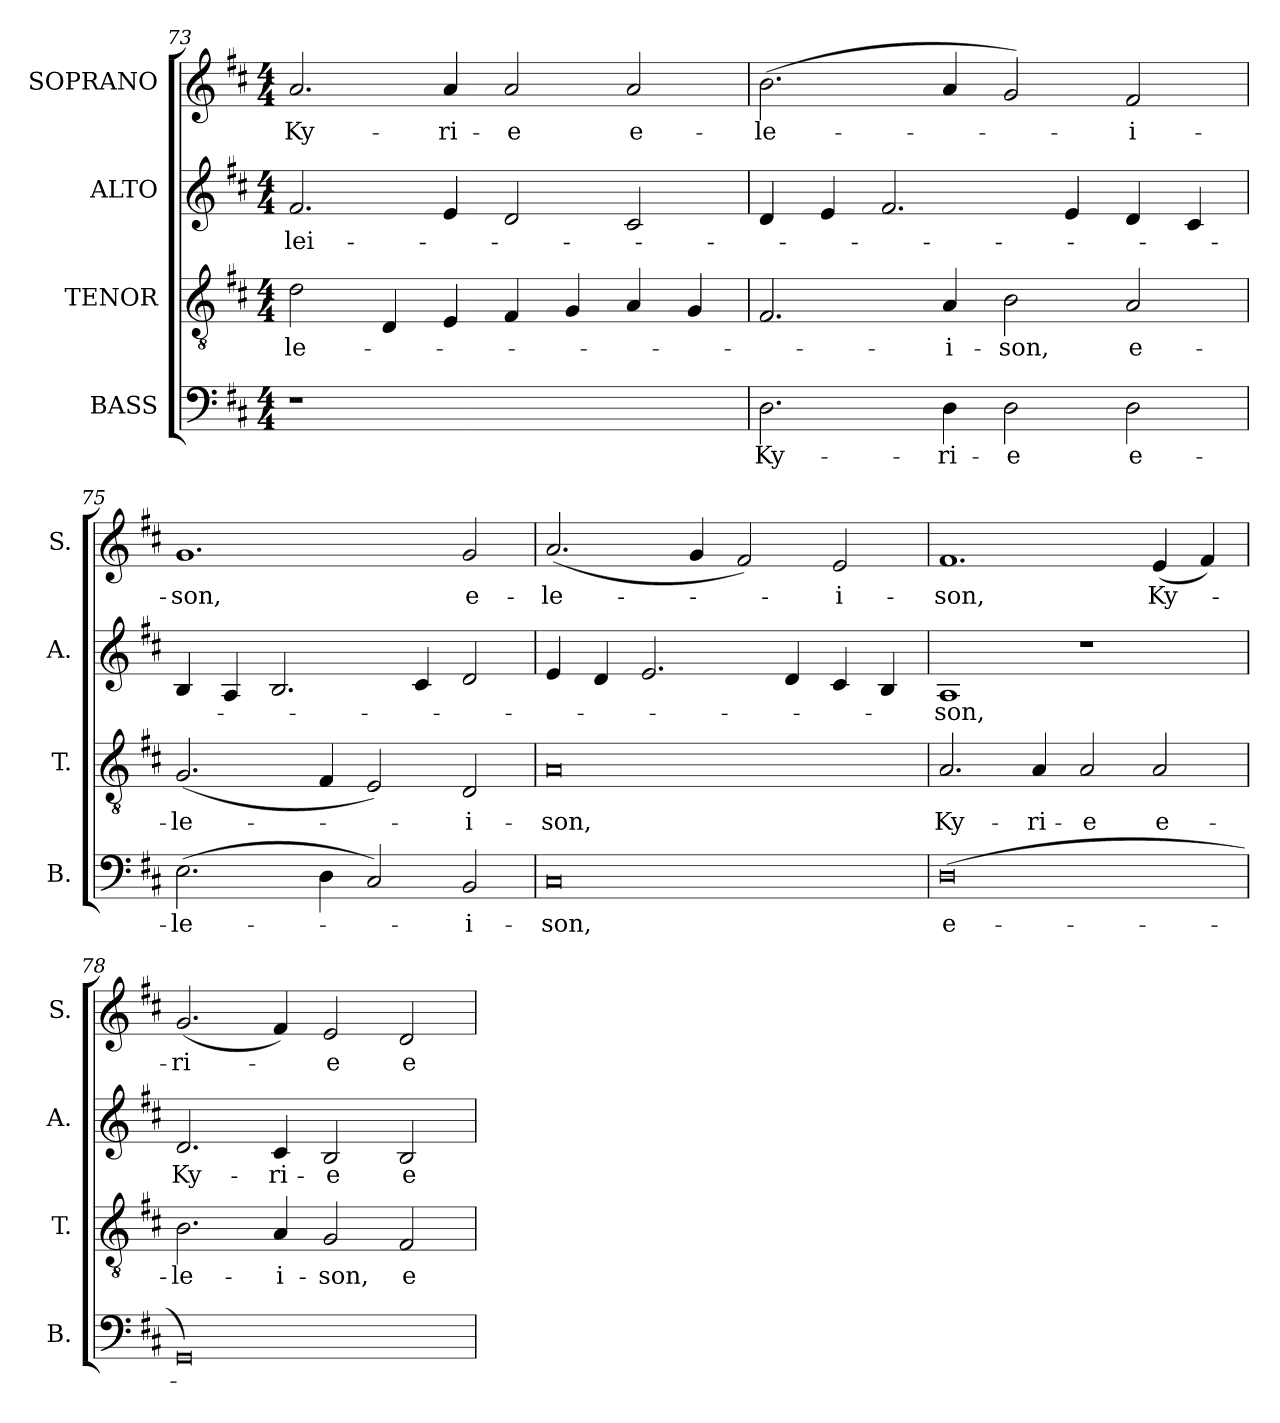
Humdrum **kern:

**kern	**text	**kern	**text	**kern	**text	**kern	**text
*part4	*part4	*part3	*part3	*part2	*part2	*part1	*part1
*staff4	*staff4	*staff3	*staff3	*staff2	*staff2	*staff1	*staff1
*I"BASS	*	*I"TENOR	*	*I"ALTO	*	*I"SOPRANO	*
*I'B.	*	*I'T.	*	*I'A.	*	*I'S.	*
*clefF4	*	*clefGv2	*	*clefG2	*	*clefG2	*
*	*	*ITrd7c12	*	*	*	*	*
*k[f#c#]	*	*k[f#c#]	*	*k[f#c#]	*	*k[f#c#]	*
*D:	*	*D:	*	*D:	*	*D:	*
*M4/4	*	*M4/4	*	*M4/4	*	*M4/4	*
=73	=73	=73	=73	=73	=73	=73	=73
!LO:N:vis=1	!	!	!	!	!	!	!
!	!	!	!LO:LY:b:color=#000000	!	!	!	!
!	!	!	!	!	!LO:LY:b:color=#000000	!	!
!	!	!	!	!	!	!	!LO:LY:b:color=#000000
1r	.	2Di\	-le-	2.f#i/	-lei-	2.ai/	Ky-
.	.	4DDi/	.	.	.	.	.
!	!	!	!	!	!	!	!LO:LY:b:color=#000000
.	.	4EEi/	.	4ei/	.	4ai/	-ri-
!	!	!	!	!	!	!	!LO:LY:b:color=#000000
1ryy	.	4FF#i/	.	2di/	.	2ai/	-e
.	.	4GGi/	.	.	.	.	.
!	!	!	!	!	!	!	!LO:LY:b:color=#000000
.	.	4AAi/	.	2c#i/	.	2ai/	e-
.	.	4GGi/	.	.	.	.	.
=74	=74	=74	=74	=74	=74	=74	=74
!	!LO:LY:b:color=#000000	!	!	!	!	!	!
!	!	!	!	!	!	!	!LO:LY:b:color=#000000
2.Di\	Ky-	2.FF#i/	.	4di/	.	(2.bi\	-le-
.	.	.	.	4ei/	.	.	.
.	.	.	.	2.f#i/	.	.	.
!	!LO:LY:b:color=#000000	!	!	!	!	!	!
!	!	!	!LO:LY:b:color=#000000	!	!	!	!
4Di\	-ri-	4AAi/	-i-	.	.	4ai/	.
!	!LO:LY:b:color=#000000	!	!	!	!	!	!
!	!	!	!LO:LY:b:color=#000000	!	!	!	!
2Di\	-e	2BBi\	-son,	.	.	2gi/)	.
.	.	.	.	4ei/	.	.	.
!	!LO:LY:b:color=#000000	!	!	!	!	!	!
!	!	!	!LO:LY:b:color=#000000	!	!	!	!
!	!	!	!	!	!	!	!LO:LY:b:color=#000000
2Di\	e-	2AAi/	e-	4di/	.	2f#i/	-i-
.	.	.	.	4c#i/	.	.	.
!!LO:LB:g=z
=75	=75	=75	=75	=75	=75	=75	=75
!	!LO:LY:b:color=#000000	!	!	!	!	!	!
!	!	!	!LO:LY:b:color=#000000	!	!	!	!
!	!	!	!	!	!	!	!LO:LY:b:color=#000000
(2.Ei\	-le-	(2.GGi/	-le-	4Bi/	.	1.gi	-son,
.	.	.	.	4Ai/	.	.	.
.	.	.	.	2.Bi/	.	.	.
4Di\	.	4FF#i/	.	.	.	.	.
2C#i/)	.	2EEi/)	.	.	.	.	.
.	.	.	.	4c#i/	.	.	.
!	!LO:LY:b:color=#000000	!	!	!	!	!	!
!	!	!	!LO:LY:b:color=#000000	!	!	!	!
!	!	!	!	!	!	!	!LO:LY:b:color=#000000
2BBi/	-i-	2DDi/	-i-	2di/	.	2gi/	e-
=76	=76	=76	=76	=76	=76	=76	=76
!	!LO:LY:b:color=#000000	!	!	!	!	!	!
!	!	!	!LO:LY:b:color=#000000	!	!	!	!
!	!	!	!	!	!	!	!LO:LY:b:color=#000000
0C#i	-son,	0AAi	-son,	4ei/	.	(2.ai/	-le-
.	.	.	.	4di/	.	.	.
.	.	.	.	2.ei/	.	.	.
.	.	.	.	.	.	4gi/	.
.	.	.	.	.	.	2f#i/)	.
.	.	.	.	4di/	.	.	.
!	!	!	!	!	!	!	!LO:LY:b:color=#000000
.	.	.	.	4c#i/	.	2ei/	-i-
.	.	.	.	4Bi/	.	.	.
=77	=77	=77	=77	=77	=77	=77	=77
!	!LO:LY:b:color=#000000	!	!	!	!	!	!
!	!	!	!LO:LY:b:color=#000000	!	!	!	!
!	!	!	!	!	!LO:LY:b:color=#000000	!	!
!	!	!	!	!	!	!	!LO:LY:b:color=#000000
(0Di	e-	2.AAi/	Ky-	1Ai	-son,	1.f#i	-son,
!	!	!	!LO:LY:b:color=#000000	!	!	!	!
.	.	4AAi/	-ri-	.	.	.	.
!	!	!	!LO:LY:b:color=#000000	!	!	!	!
.	.	2AAi/	-e	1r	.	.	.
!	!	!	!LO:LY:b:color=#000000	!	!	!	!
!	!	!	!	!	!	!	!LO:LY:b:color=#000000
.	.	2AAi/	e-	.	.	(4ei/	Ky-
.	.	.	.	.	.	4f#i/)	.
=78	=78	=78	=78	=78	=78	=78	=78
!	!	!	!LO:LY:b:color=#000000	!	!	!	!
!	!	!	!	!	!LO:LY:b:color=#000000	!	!
!	!	!	!	!	!	!	!LO:LY:b:color=#000000
0GGi)	.	2.BBi\	-le-	2.di/	Ky-	(2.gi/	-ri-
!	!	!	!LO:LY:b:color=#000000	!	!	!	!
!	!	!	!	!	!LO:LY:b:color=#000000	!	!
.	.	4AAi/	-i-	4c#i/	-ri-	4f#i/)	.
!	!	!	!LO:LY:b:color=#000000	!	!	!	!
!	!	!	!	!	!LO:LY:b:color=#000000	!	!
!	!	!	!	!	!	!	!LO:LY:b:color=#000000
.	.	2GGi/	-son,	2Bi/	-e	2ei/	-e
!	!	!	!LO:LY:b:color=#000000	!	!	!	!
!	!	!	!	!	!LO:LY:b:color=#000000	!	!
!	!	!	!	!	!	!	!LO:LY:b:color=#000000
.	.	2FF#i/	e-	2Bi/	e-	2di/	e-
=	=	=	=	=	=	=	=
*-	*-	*-	*-	*-	*-	*-	*-
